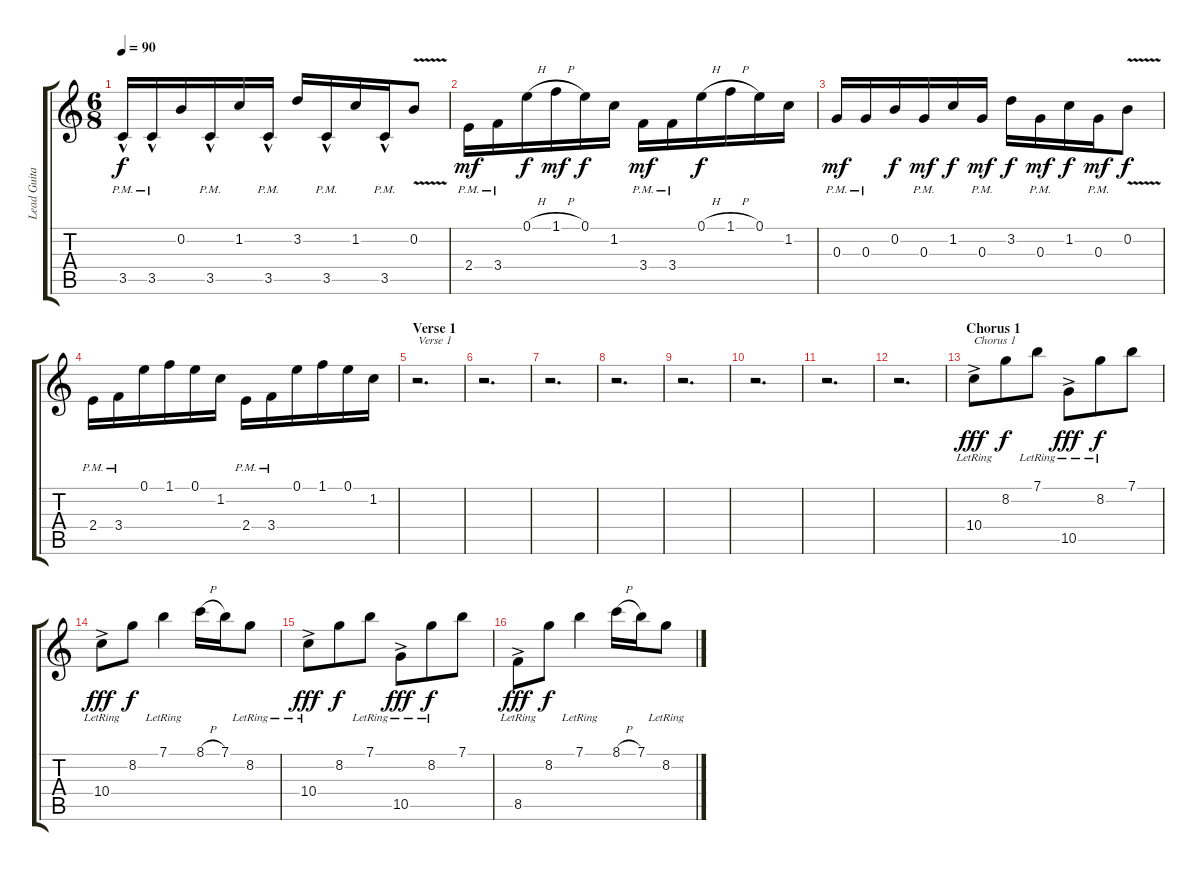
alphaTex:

\track ("Lead Guitar" "Lead Guita") {instrument acousticguitarnylon}
\staff {score tabs}
\tuning (E4 B3 G3 D3 A2 E2) {hide}
\ts (6 8)
\tempo 90
\clef g2
\ks c
3.5{hac pm}.16{dy f} 3.5{hac pm}.16 0.2.16 3.5{hac pm}.16 1.2.16 3.5{hac pm}.16 3.2.16 3.5{hac pm}.16 1.2.16 3.5{hac pm}.16 0.2{v}.8 |
2.4{pm}.16{dy mf} 3.4{pm}.16 0.1{h}.16{dy f} 1.1{h}.16{dy mf} 0.1.16{dy f} 1.2.16 3.4{pm}.16{dy mf} 3.4{pm}.16 0.1{h}.16{dy f} 1.1{h}.16 0.1.16 1.2.16 |
0.3{pm}.16{dy mf} 0.3{pm}.16 0.2.16{dy f} 0.3{pm}.16{dy mf} 1.2.16{dy f} 0.3{pm}.16{dy mf} 3.2.16{dy f} 0.3{pm}.16{dy mf} 1.2.16{dy f} 0.3{pm}.16{dy mf} 0.2{v}.8{dy f} |
2.4{pm}.16 3.4{pm}.16 0.1.16 1.1.16 0.1.16 1.2.16 2.4{pm}.16 3.4{pm}.16 0.1.16 1.1.16 0.1.16 1.2.16 |
\section ("" "Verse 1")
r.2{d txt "Verse 1"} |
r.2{d} |
r.2{d} |
r.2{d} |
r.2{d} |
r.2{d} |
r.2{d} |
r.2{d} |
\section ("" "Chorus 1")
10.4{ac lr}.8{txt "Chorus 1" dy fff volume 9 instrument electricguitarjazz} 8.2.8{dy f} 7.1{lr}.8 10.5{ac lr}.8{dy fff} 8.2{lr}.8{dy f} 7.1.8 |
10.4{ac lr}.8{dy fff} 8.2.8{dy f} 7.1{lr}.4 8.1{h}.16 7.1.16 8.2{lr}.8 |
10.4{ac lr}.8{dy fff} 8.2.8{dy f} 7.1{lr}.8 10.5{ac lr}.8{dy fff} 8.2{lr}.8{dy f} 7.1.8 |
8.5{ac lr}.8{dy fff} 8.2.8{dy f} 7.1{lr}.4 8.1{h}.16 7.1.16 8.2{lr}.8
